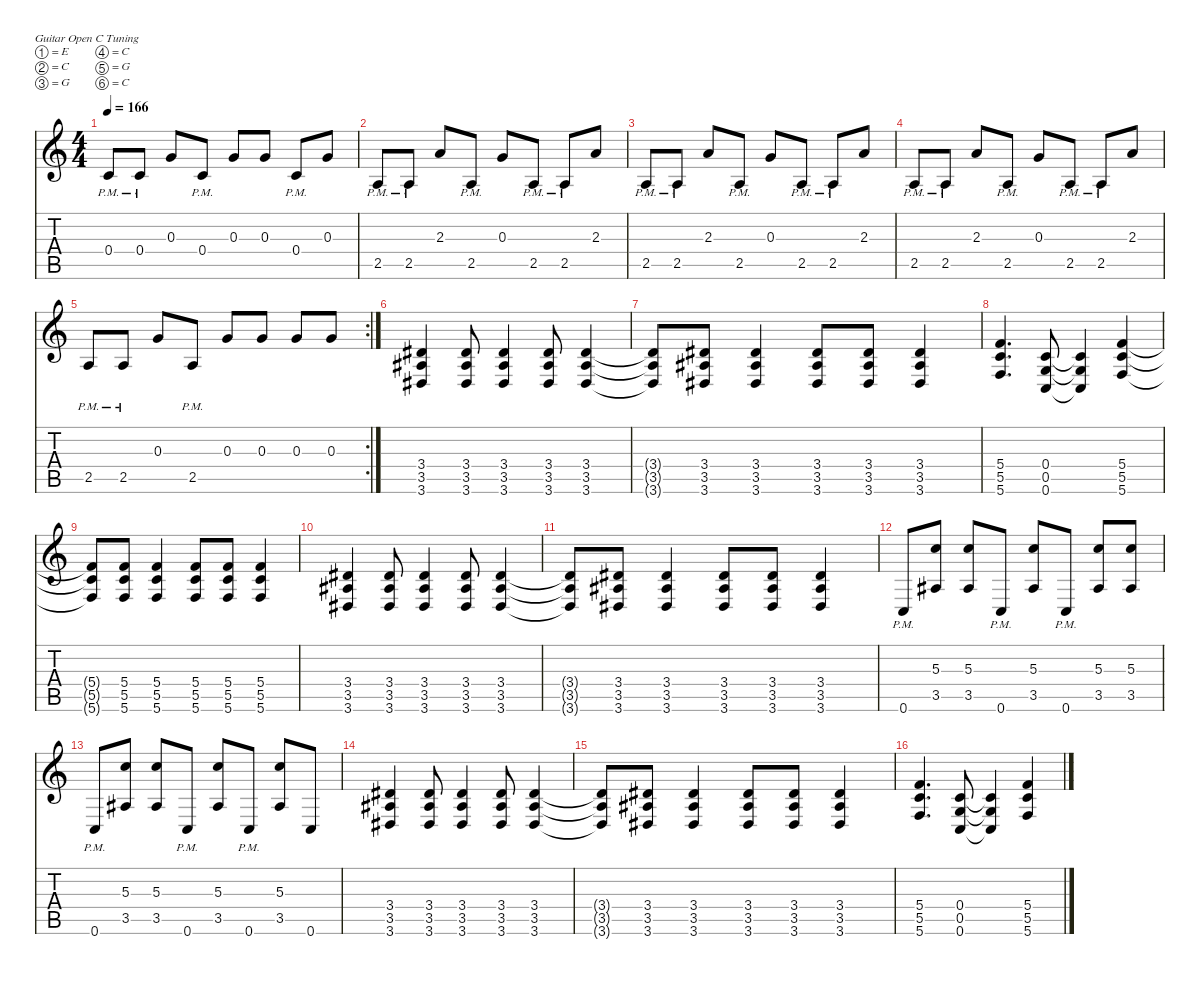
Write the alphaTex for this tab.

\defaultSystemsLayout 4
\hideDynamics
\bracketExtendMode nobrackets
\singleTrackTrackNamePolicy hidden
\multiTrackTrackNamePolicy hidden
\firstSystemTrackNameMode fullname
\otherSystemsTrackNameOrientation horizontal
\track ("Guitar" "dist.guit.") {mute instrument distortionguitar}
\staff {score tabs}
\tuning (E4 C4 G3 C3 G2 C2)
\ts (4 4)
\tempo 166
\clef g2
\ks c
0.4{pm}.8{dy f beam Up} 0.4{pm}.8{beam Up} 0.3.8{beam Up} 0.4{pm}.8{beam Up} 0.3.8{beam Up} 0.3.8{beam Up} 0.4{pm}.8{beam Up} 0.3.8{beam Up} |
2.5{pm}.8{beam Up} 2.5{pm}.8{beam Up} 2.3.8{beam Up} 2.5{pm}.8{beam Up} 0.3.8{beam Up} 2.5{pm}.8{beam Up} 2.5{pm}.8{beam Up} 2.3.8{beam Up} |
2.5{pm}.8{beam Up} 2.5{pm}.8{beam Up} 2.3.8{beam Up} 2.5{pm}.8{beam Up} 0.3.8{beam Up} 2.5{pm}.8{beam Up} 2.5{pm}.8{beam Up} 2.3.8{beam Up} |
2.5{pm}.8{beam Up} 2.5{pm}.8{beam Up} 2.3.8{beam Up} 2.5{pm}.8{beam Up} 0.3.8{beam Up} 2.5{pm}.8{beam Up} 2.5{pm}.8{beam Up} 2.3.8{beam Up} |
\rc 2
2.5{pm}.8{beam Up} 2.5{pm}.8{beam Up} 0.3.8{beam Up} 2.5{pm}.8{beam Up} 0.3.8{beam Up} 0.3.8{beam Up} 0.3.8{beam Up} 0.3.8{beam Up} |
(3.4{acc #} 3.5{acc #} 3.6{acc #}).4{beam Up} (3.4{acc #} 3.5{acc #} 3.6{acc #}).8{beam Up} (3.4{acc #} 3.5{acc #} 3.6{acc #}).4{beam Up} (3.4{acc #} 3.5{acc #} 3.6{acc #}).8{beam Up} (3.4{acc #} 3.5{acc #} 3.6{acc #}).4{beam Up} |
(3.4{t acc #} 3.5{t acc #} 3.6{t acc #}).8{beam Up} (3.4{acc #} 3.5{acc #} 3.6{acc #}).8{beam Up} (3.4{acc #} 3.5{acc #} 3.6{acc #}).4{beam Up} (3.4{acc #} 3.5{acc #} 3.6{acc #}).8{beam Up} (3.4{acc #} 3.5{acc #} 3.6{acc #}).8{beam Up} (3.4{acc #} 3.5{acc #} 3.6{acc #}).4{beam Up} |
(5.4 5.5 5.6).4{d beam Up} (0.4 0.5 0.6).8{beam Up} (0.4{t} 0.5{t} 0.6{t}).4{beam Up} (5.4 5.5 5.6).4{beam Up} |
(5.4{t} 5.5{t} 5.6{t}).8{beam Up} (5.4 5.5 5.6).8{beam Up} (5.4 5.5 5.6).4{beam Up} (5.4 5.5 5.6).8{beam Up} (5.4 5.5 5.6).8{beam Up} (5.4 5.5 5.6).4{beam Up} |
(3.4{acc #} 3.5{acc #} 3.6{acc #}).4{beam Up} (3.4{acc #} 3.5{acc #} 3.6{acc #}).8{beam Up} (3.4{acc #} 3.5{acc #} 3.6{acc #}).4{beam Up} (3.4{acc #} 3.5{acc #} 3.6{acc #}).8{beam Up} (3.4{acc #} 3.5{acc #} 3.6{acc #}).4{beam Up} |
(3.4{t acc #} 3.5{t acc #} 3.6{t acc #}).8{beam Up} (3.4{acc #} 3.5{acc #} 3.6{acc #}).8{beam Up} (3.4{acc #} 3.5{acc #} 3.6{acc #}).4{beam Up} (3.4{acc #} 3.5{acc #} 3.6{acc #}).8{beam Up} (3.4{acc #} 3.5{acc #} 3.6{acc #}).8{beam Up} (3.4{acc #} 3.5{acc #} 3.6{acc #}).4{beam Up} |
0.6{pm}.8{beam Up} (5.3 3.5{acc #}).8{beam Up} (5.3 3.5{acc #}).8{beam Up} 0.6{pm}.8{beam Up} (5.3 3.5{acc #}).8{beam Up} 0.6{pm}.8{beam Up} (5.3 3.5{acc #}).8{beam Up} (5.3 3.5{acc #}).8{beam Up} |
0.6{pm}.8{beam Up} (5.3 3.5{acc #}).8{beam Up} (5.3 3.5{acc #}).8{beam Up} 0.6{pm}.8{beam Up} (5.3 3.5{acc #}).8{beam Up} 0.6{pm}.8{beam Up} (5.3 3.5{acc #}).8{beam Up} 0.6.8{beam Up} |
(3.4{acc #} 3.5{acc #} 3.6{acc #}).4{beam Up} (3.4{acc #} 3.5{acc #} 3.6{acc #}).8{beam Up} (3.4{acc #} 3.5{acc #} 3.6{acc #}).4{beam Up} (3.4{acc #} 3.5{acc #} 3.6{acc #}).8{beam Up} (3.4{acc #} 3.5{acc #} 3.6{acc #}).4{beam Up} |
(3.4{t acc #} 3.5{t acc #} 3.6{t acc #}).8{beam Up} (3.4{acc #} 3.5{acc #} 3.6{acc #}).8{beam Up} (3.4{acc #} 3.5{acc #} 3.6{acc #}).4{beam Up} (3.4{acc #} 3.5{acc #} 3.6{acc #}).8{beam Up} (3.4{acc #} 3.5{acc #} 3.6{acc #}).8{beam Up} (3.4{acc #} 3.5{acc #} 3.6{acc #}).4{beam Up} |
(5.4 5.5 5.6).4{d beam Up} (0.4 0.5 0.6).8{beam Up} (0.4{t} 0.5{t} 0.6{t}).4{beam Up} (5.4 5.5 5.6).4{beam Up}
